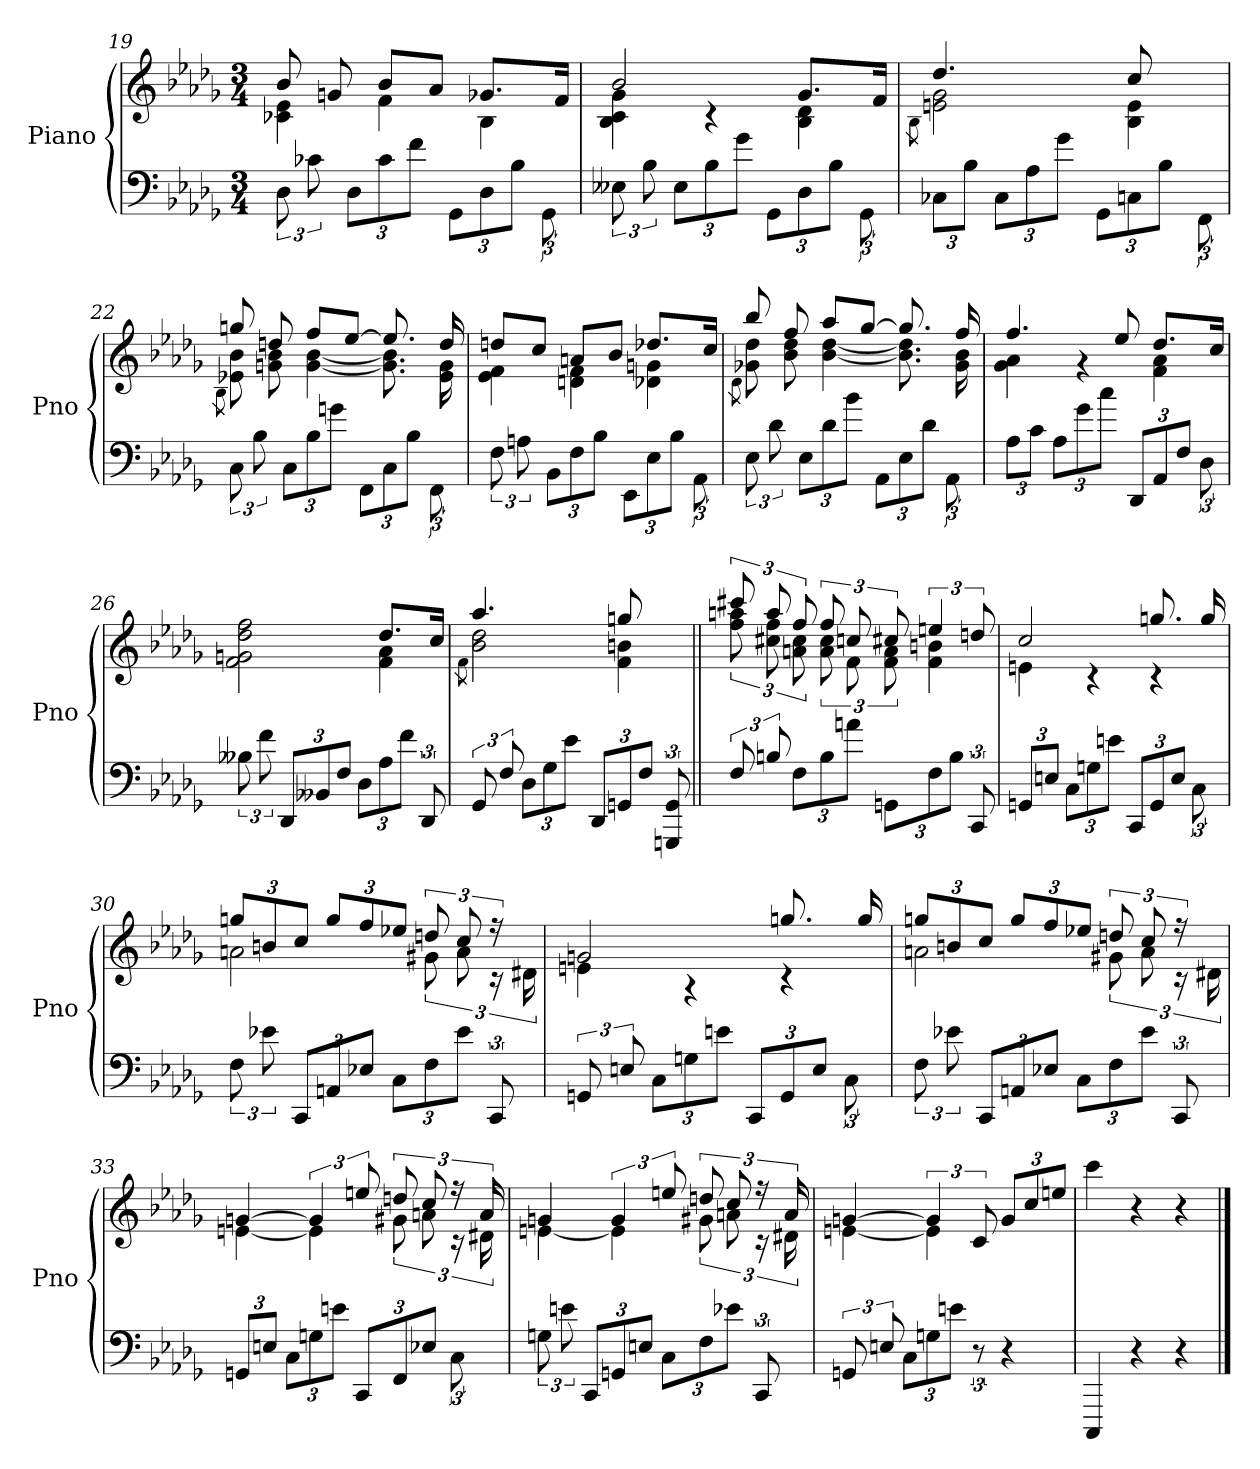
**kern	**kern
*part2	*part1
*staff2	*staff1
*I"Piano	*I"Piano
*I'Pno	*I'Pno
*clefF4	*clefG2
*k[b-e-a-d-g-]	*k[b-e-a-d-g-]
*M3/4	*M3/4
=19	=19
*	*^
12D-\	8b-/	4c-X\ 4e-\
12c-X\	.	.
.	8gn/	.
12D-\L	.	.
*Xbrackettup	*	*
12c-\	8b-/L	4f\
12f\J	.	.
.	8a-/J	.
12GG-\L	.	.
*brackettup	*	*
12D-\	8.g-X/L	4B-\
12B-\J	.	.
12GG-\	.	.
.	16f/Jk	.
=20	=20	=20
12E--X\	2b-/	4B-\ 4c\ 4g-\
12B-\	.	.
12E--\L	.	.
*Xbrackettup	*	*
12B-\	.	4r
12g-\J	.	.
12GG-\L	.	.
*brackettup	*	*
12D-\	8.g-/L	4B-\ 4d-\
12B-\J	.	.
12GG-\	.	.
.	16f/Jk	.
!!LO:LB:g=z	!!
=21	=21	=21
.	.	8qB-\
*Xbrackettup	*	*
12C-X\L	4.dd-/	2en\ 2g-\
12B-\J	.	.
12C-\L	.	.
12A-\	.	.
12g-\J	.	.
.	8ryy	.
12GG-\L	.	.
*brackettup	*	*
12Cn\	8cc/	4B-\ 4e\
12B-\J	.	.
.	8ryy	.
12FF\	.	.
=22	=22	=22
.	.	8qB-\
12C\	8ggn/	8e-X\ 8b-\
12B-\	.	.
.	8ddn/	8gn\ 8b-\
12C\L	.	.
*Xbrackettup	*	*
12B-\	8ff/L	[4g\ [4b-\
12gn\J	.	.
.	[8ee-/J	.
12FF\L	.	.
*brackettup	*	*
12C\	8.ee-/]	8.g\] 8.b-\]
12B-\J	.	.
12FF\	.	.
.	16dd/	16e-\ 16g\
=23	=23	=23
12F\	8ddn/L	4e-\ 4f\
12An\	.	.
.	8cc/J	.
12BB-\L	.	.
*Xbrackettup	*	*
12F\	8an/L	4dn\ 4f\
12B-\J	.	.
.	8b-/J	.
12EE-\L	.	.
*brackettup	*	*
12E-\	8.dd-X/L	4d-X\ 4gn\
12B-\J	.	.
12AA-\	.	.
.	16cc/Jk	.
=24	=24	=24
.	.	8qd-\
12E-\	8bb-/	8g-X\ 8dd-\
12d-\	.	.
.	8ff/	8b-\ 8dd-\
12E-\L	.	.
*Xbrackettup	*	*
12d-\	8aa-/L	[4b-\ [4dd-\
12b-\J	.	.
.	[8gg-/J	.
12AA-\L	.	.
*brackettup	*	*
12E-\	8.gg-/]	8.b-\] 8.dd-\]
12d-\J	.	.
12AA-\	.	.
.	16ff/	16g-\ 16b-\
!!LO:LB:g=z	!!
=25	=25	=25
*Xbrackettup	*	*
12A-\L	4.ff/	4g-\ 4a-\
12c\J	.	.
12A-\L	.	.
12g-\	.	4r
12cc\J	.	.
.	8ee-/	.
12DD-/L	.	.
*brackettup	*	*
12AA-/	8.dd-/L	4f\ 4a-\
12F/J	.	.
12D-\	.	.
.	16cc/Jk	.
=26	=26	=26
12B--X\	2f\ 2gn\ 2dd-\ 2ff\	2ryy
12f\	.	.
12DD-/L	.	.
*Xbrackettup	*	*
12BB--X/	.	.
12F/J	.	.
12D-\L	.	.
*brackettup	*	*
12A-\	8.dd-/L	4f\ 4a-\
12f\J	.	.
12DD-/	.	.
.	16cc/Jk	.
=27	=27	=27
.	.	8qf\
12GG-/	4.aa-/	2b-\ 2dd-\
12F/	.	.
12D-\L	.	.
*Xbrackettup	*	*
12G-\	.	.
12e-\J	.	.
.	8ryy	.
12DD-/L	.	.
*brackettup	*	*
12GGn/	8ggn/	4f\ 4bn\
12F/J	.	.
.	8ryy	.
12GGGn/ 12GG/	.	.
!!LO:LB:g=z	!!
=28||	=28||	=28||
12F/	12ccc#X/	12ff\ 12aa\
12B/	12aa/	12cc#X\ 12ff\
12F\L	12ff/	12a\ 12cc#\
*Xbrackettup	*	*
12B\	12ff/	12a\ 12cc#\
12a\J	12ccn/	12f\
12GG\L	12cc#X/	12f\ 12a\
*brackettup	*	*
12F\	6ee/	4f\ 4b\
12B\J	.	.
12CC/	12dd/	.
!!LO:PB:g=z	!!
=29	=29	=29
*Xbrackettup	*	*
12GG/L	2cc/	4e\
12E/J	.	.
12C\L	.	.
12G\	.	4r
12e\J	.	.
12CC/L	.	.
*brackettup	*	*
12GG/	8.gg/	4r
12E/J	.	.
12C\	.	.
.	16gg/	.
=30	=30	=30
*	*Xbrackettup	*
12F\	12gg/L	2a\
12e-X\	12b/	.
12CC/L	12cc/J	.
*Xbrackettup	*	*
12AA/	12gg/L	.
12E-X/J	12ff/	.
12C\L	12ee-X/J	.
*brackettup	*brackettup	*
12F\	12dd/	12g#X\
12e-\J	12cc/	12a\
12CC/	24r	24r
!	!LO:N:vis=32.	!
.	24ryy	24d#X\
=31	=31	=31
12GG/	2g/	4en\
12En/	.	.
12C\L	.	.
*Xbrackettup	*	*
12G\	.	4r
12e\J	.	.
12CC/L	.	.
*brackettup	*	*
12GG/	8.gg/	4r
12E/J	.	.
12C\	.	.
.	16gg/	.
!!LO:LB:g=z	!!
=32	=32	=32
*	*Xbrackettup	*
12F\	12gg/L	2a\
12e-X\	12b/	.
12CC/L	12cc/J	.
*Xbrackettup	*	*
12AA/	12gg/L	.
12E-X/J	12ff/	.
12C\L	12ee-X/J	.
*brackettup	*brackettup	*
12F\	12dd/	12g#X\
12e-\J	12cc/	12a\
12CC/	24r	24r
!	!LO:N:vis=32.	!
.	24ryy	24d#X\
!!LO:LB:g=z	!!
=33	=33	=33
*Xbrackettup	*	*
12GG/L	[4g/	[4en\
12En/J	.	.
12C\L	.	.
12G\	6g/]	4e\]
12e\J	.	.
12CC/L	12ee/	.
*brackettup	*	*
12FF/	12dd/	12g#X\
12E-X/J	12cc/	12a\
12C\	24r	24r
.	24a/	24d#X\
=34	=34	=34
12G\	4g/	[4en\
12en\	.	.
12CC/L	.	.
*Xbrackettup	*	*
12GG/	6g/	4e\]
12E/J	.	.
12C\L	12ee/	.
*brackettup	*	*
12F\	12dd/	12g#X\
12e-X\J	12cc/	12a\
12CC/	24r	24r
.	24a/	24d#X\
=35	=35	=35
12GG/	[4g/	[4en\
12En/	.	.
12C\L	.	.
12G\	6g/]	4e\]
12e\J	.	.
12r	12c/	.
4r	12g/L	4ryy
.	12cc/	.
.	12ee/J	.
*	*v	*v
!!LO:LB:g=z
=36	=36
4CCC/	4ccc\
4r	4r
4r	4r
==	==
*-	*-
